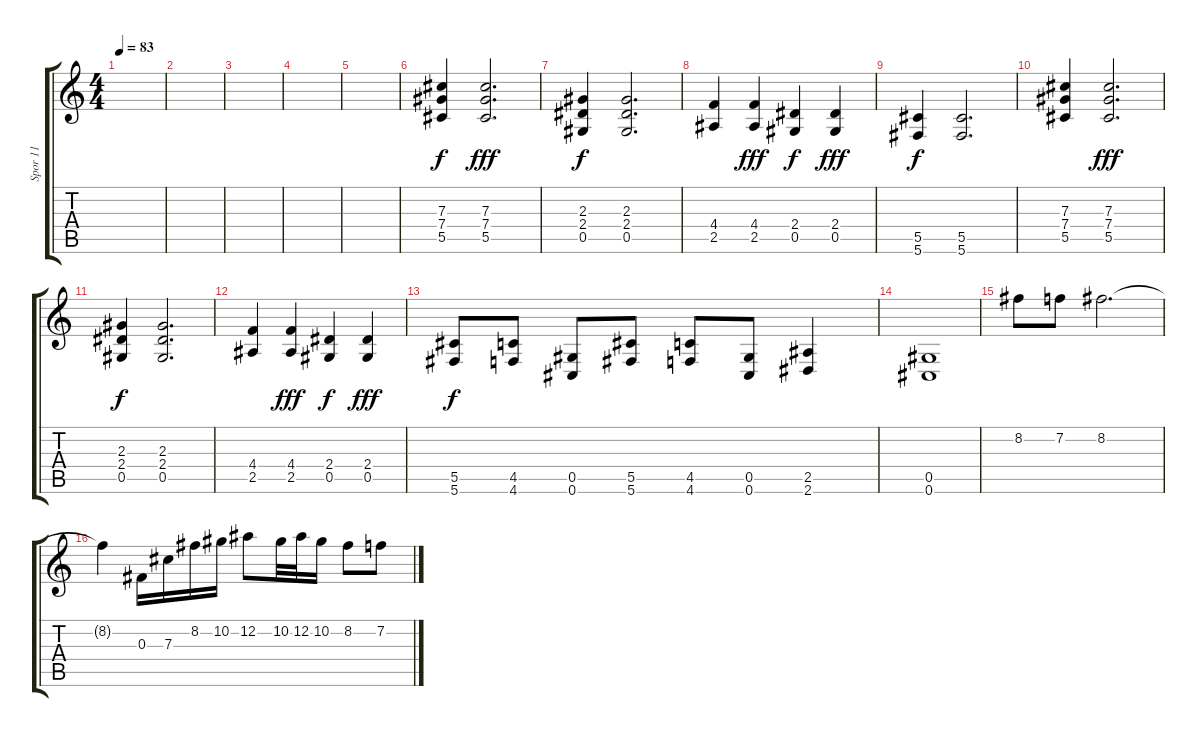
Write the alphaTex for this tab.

\track ("Spor 11" "Spor 11") {instrument distortionguitar}
\staff {score tabs}
\tuning (Eb4 Bb3 Gb3 Db3 Ab2 Db2) {hide}
\ts (4 4)
\tempo 83
\clef g2
\ks c
|
|
|
|
|
(7.3 7.4 5.5).4 (7.3 7.4 5.5).2{d dy fff} |
(2.3 2.4 0.5).4{dy f} (2.3 2.4 0.5).2{d} |
(4.4 2.5).4 (4.4 2.5).4{dy fff} (2.4 0.5).4{dy f} (2.4 0.5).4{dy fff} |
(5.5 5.6).4{dy f} (5.5 5.6).2{d} |
(7.3 7.4 5.5).4 (7.3 7.4 5.5).2{d dy fff} |
(2.3 2.4 0.5).4{dy f} (2.3 2.4 0.5).2{d} |
(4.4 2.5).4 (4.4 2.5).4{dy fff} (2.4 0.5).4{dy f} (2.4 0.5).4{dy fff} |
(5.5 5.6).8{dy f} (4.5 4.6).8 (0.5 0.6).8 (5.5 5.6).8 (4.5 4.6).8 (0.5 0.6).8 (2.5 2.6).4 |
(0.5 0.6).1 |
8.2.8 7.2.8 8.2.2{d} |
8.2{t}.4 0.3.16 7.3.16 8.2.16 10.2.16 12.2.8 10.2.32 12.2.32 10.2.16 8.2.8 7.2.8
